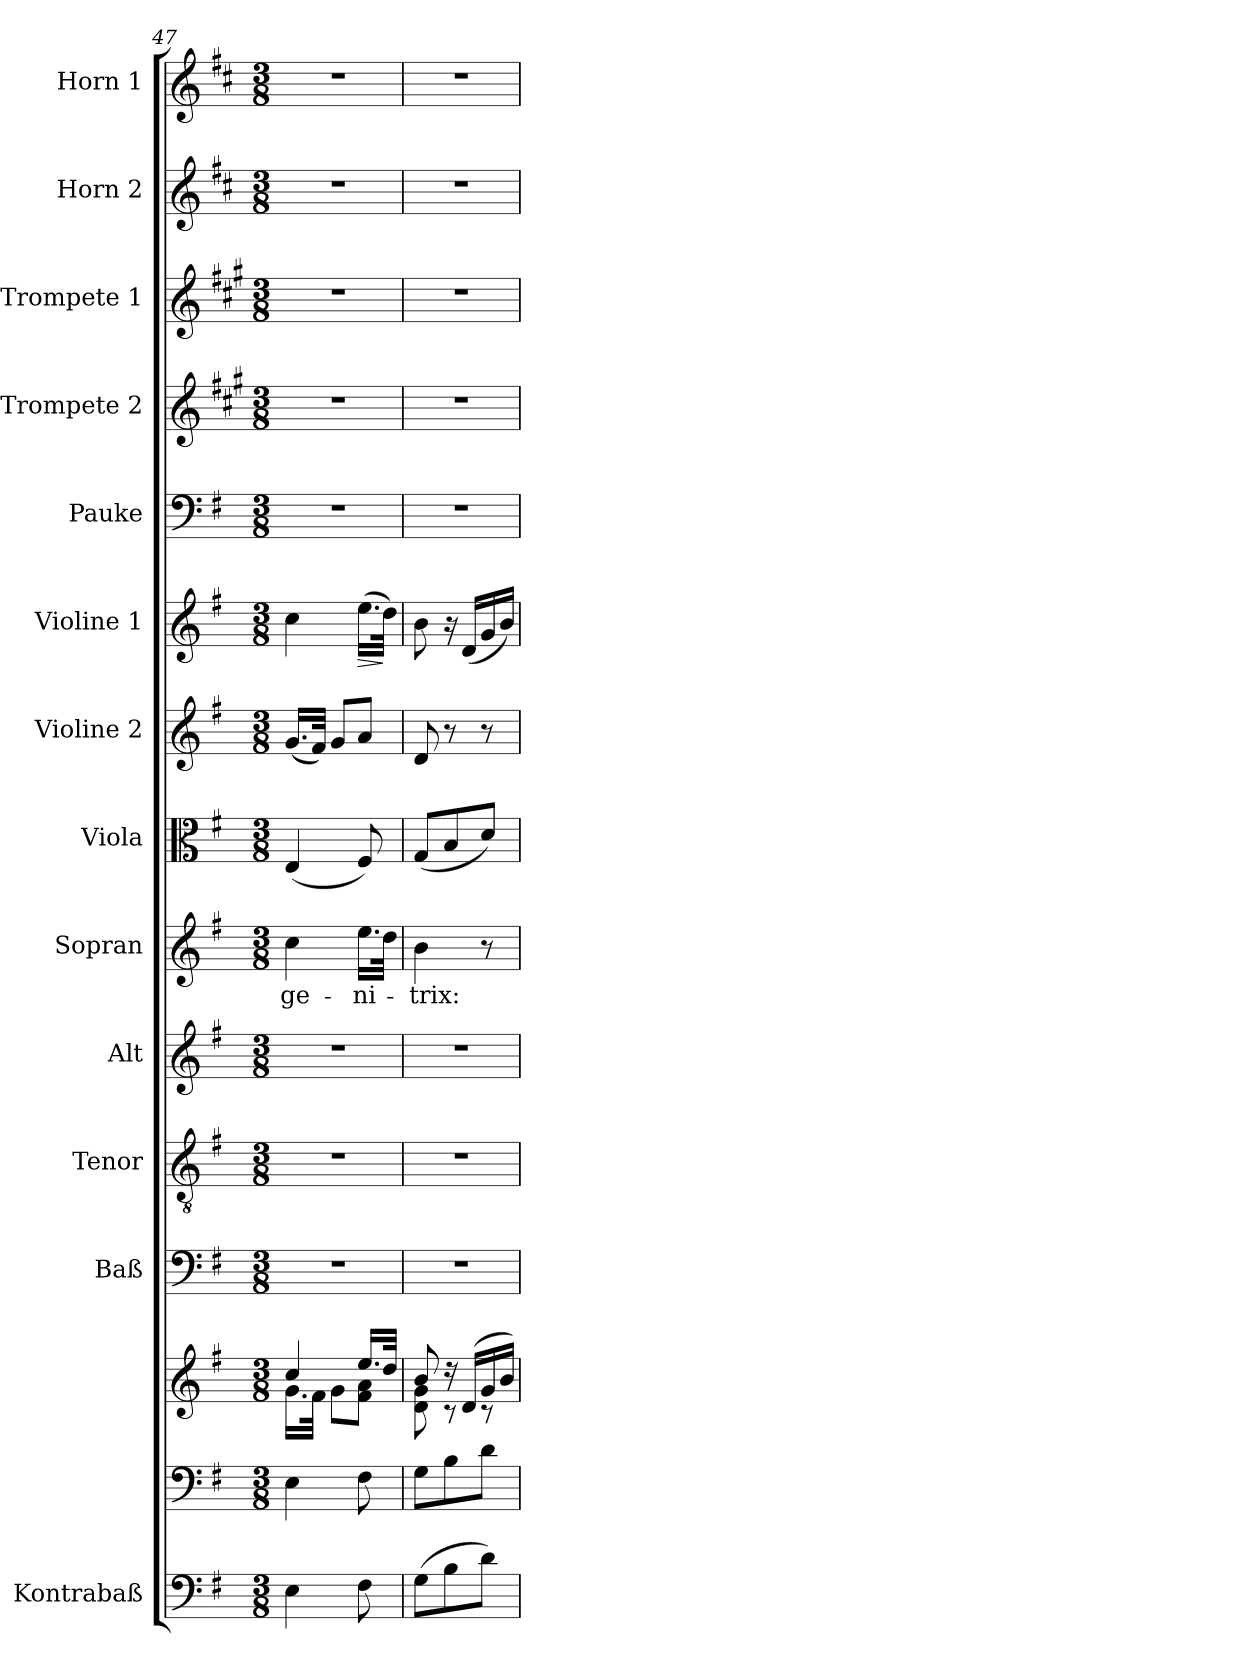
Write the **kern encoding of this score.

**kern	**kern	**kern	**kern	**kern	**kern	**kern	**text	**kern	**kern	**kern	**dynam	**kern	**kern	**kern	**kern	**kern
*part14	*part13	*part13	*part12	*part11	*part10	*part9	*part9	*part8	*part7	*part6	*part6	*part5	*part4	*part3	*part2	*part1
*staff15	*staff14	*staff13	*staff12	*staff11	*staff10	*staff9	*staff9	*staff8	*staff7	*staff6	*staff6	*staff5	*staff4	*staff3	*staff2	*staff1
*I"Kontrabaß	*	*	*I"Baß	*I"Tenor	*I"Alt	*I"Sopran	*	*I"Viola	*I"Violine 2	*I"Violine 1	*	*I"Pauke	*I"Trompete 2	*I"Trompete 1	*I"Horn 2	*I"Horn 1
*I'Kb.	*	*	*	*	*	*	*	*I'Vla.	*I'Vl. 2	*I'Vl. 1	*	*	*I'Tr. 2	*I'Tr. 1	*I'Hr. 2	*I'Hr. 1
*clefF4	*clefF4	*clefG2	*clefF4	*clefGv2	*clefG2	*clefG2	*	*clefC3	*clefG2	*clefG2	*	*clefF4	*clefG2	*clefG2	*clefG2	*clefG2
*ITrd7c12	*	*	*	*	*	*	*	*	*	*	*	*	*ITrd1c2	*ITrd1c2	*ITrd4c7	*ITrd4c7
*k[f#]	*k[f#]	*k[f#]	*k[f#]	*k[f#]	*k[f#]	*k[f#]	*	*k[f#]	*k[f#]	*k[f#]	*	*k[f#]	*k[f#]	*k[f#]	*k[f#]	*k[f#]
*G:	*G:	*G:	*G:	*G:	*G:	*G:	*	*G:	*G:	*G:	*	*G:	*G:	*G:	*G:	*G:
*M3/8	*M3/8	*M3/8	*M3/8	*M3/8	*M3/8	*M3/8	*	*M3/8	*M3/8	*M3/8	*	*M3/8	*M3/8	*M3/8	*M3/8	*M3/8
=47	=47	=47	=47	=47	=47	=47	=47	=47	=47	=47	=47	=47	=47	=47	=47	=47
*	*	*^	*	*	*	*	*	*	*	*	*	*	*	*	*	*
!	!	!	!	!	!	!	!	!LO:LY:b	!	!	!	!	!	!	!	!	!
4EE\	4E\	4cc/	16.g\LL	4.r	4.r	4.r	4cc\	ge-	(<4E/	(<16.g/LL	4cc\	.	4.r	4.r	4.r	4.r	4.r
.	.	.	32f#\JJk	.	.	.	.	.	.	32f#/JJk)	.	.	.	.	.	.	.
.	.	.	8g\L	.	.	.	.	.	.	8g/L	.	.	.	.	.	.	.
!	!	!	!	!	!	!	!	!LO:LY:b	!	!	!	!LO:HP:b	!	!	!	!	!
8FF#\	8F#\	16.ee/LL	8f#\ 8a\J	.	.	.	16.ee\LL	-ni-	8F#/)	8a/J	(>16.ee\LL	>	.	.	.	.	.
.	.	32dd/JJk	.	.	.	.	32dd\JJk	.	.	.	32dd\JJk)	]	.	.	.	.	.
=48	=48	=48	=48	=48	=48	=48	=48	=48	=48	=48	=48	=48	=48	=48	=48	=48	=48
!	!	!	!	!	!	!	!	!LO:LY:b	!	!	!	!	!	!	!	!	!
(>8GG\L	8G\L	8b/	8d\ 8g\	4.r	4.r	4.r	4b\	-trix:	(<8G/L	8d/	8b\	.	4.r	4.r	4.r	4.r	4.r
8BB\	8B\	16rdd	8rc	.	.	.	.	.	8B/	8r	16r	.	.	.	.	.	.
.	.	(>16d/LL	.	.	.	.	.	.	.	.	(<16d/LL	.	.	.	.	.	.
8D\J)	8d\J	16g/	8rc	.	.	.	8r	.	8d/J)	8r	16g/	.	.	.	.	.	.
.	.	16b/JJ)	.	.	.	.	.	.	.	.	16b/JJ)	.	.	.	.	.	.
*	*	*v	*v	*	*	*	*	*	*	*	*	*	*	*	*	*	*
=	=	=	=	=	=	=	=	=	=	=	=	=	=	=	=	=
*-	*-	*-	*-	*-	*-	*-	*-	*-	*-	*-	*-	*-	*-	*-	*-	*-
